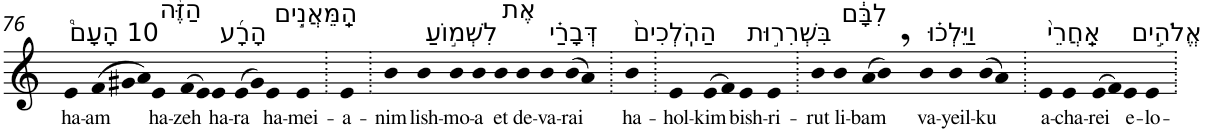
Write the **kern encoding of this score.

**kern	**text
*part1	*part1
*staff1	*staff1
*I"Piano	*
*I'Pno	*
!!LO:PB:g=z
*clefG2	*
*k[]	*
=76	=76
!LO:TX:a:t=10 הָעָם֩	!
!	!LO:LY:b
4e	ha-
*Xtuplet	*
!	!LO:LY:b
(>12f	-am
12g#X	.
12a)	.
!LO:TX:a:t=הַזֶּ֨ה	!
!	!LO:LY:b
4e	ha-
!	!LO:LY:b
(>8f	-zeh
8e)	.
!LO:TX:a:t=הָרָ֜ע	!
!	!LO:LY:b
4e	ha-
!	!LO:LY:b
(>8e	-ra
8g#)	.
!LO:TX:a:t=הַֽמֵּאֲנִ֣ים	!
!	!LO:LY:b
4e	ha-
!	!LO:LY:b
4e	-mei-
=77.	=77.
!	!LO:LY:b
4e	-a-
=78.	=78.
!	!LO:LY:b
4b	-nim
!LO:TX:a:t=לִשְׁמ֣וֹעַ	!
!	!LO:LY:b
4b	lish-
!	!LO:LY:b
4b	-mo-
!	!LO:LY:b
4b	-a
!LO:TX:a:t=אֶת	!
!	!LO:LY:b
4b	et
!LO:TX:a:t=דְּבָרַ֗י	!
!	!LO:LY:b
4b	de-
!	!LO:LY:b
4b	-va-
!	!LO:LY:b
(>8b	-rai
8a)	.
=79.	=79.
!LO:TX:a:t=הַהֹֽלְכִים֙	!
!	!LO:LY:b
4b	ha-
=80.	=80.
!	!LO:LY:b
4e	-hol-
!	!LO:LY:b
(>8e	-kim
8f)	.
!LO:TX:a:t=בִּשְׁרִר֣וּת	!
!	!LO:LY:b
4e	bish-
!	!LO:LY:b
4e	-ri-
=81.	=81.
!	!LO:LY:b
4b	-rut
!LO:TX:a:t=לִבָּ֔ם	!
!	!LO:LY:b
4b	li-
!	!LO:LY:b
(>8a	-bam
8b,)	.
!LO:TX:a:t=וַיֵּלְכ֗וּ	!
!	!LO:LY:b
4b	va-
!	!LO:LY:b
4b	-yeil-
!	!LO:LY:b
(>8b	-ku
8a)	.
=82.	=82.
!LO:TX:a:t=אַֽחֲרֵי֙	!
!	!LO:LY:b
4e	a-
!	!LO:LY:b
4e	-cha-
!	!LO:LY:b
(>8e	-rei
8f)	.
!LO:TX:a:t=אֱלֹהִ֣ים	!
!	!LO:LY:b
4e	e-
!	!LO:LY:b
4e	-lo-
=.	=.
*-	*-
